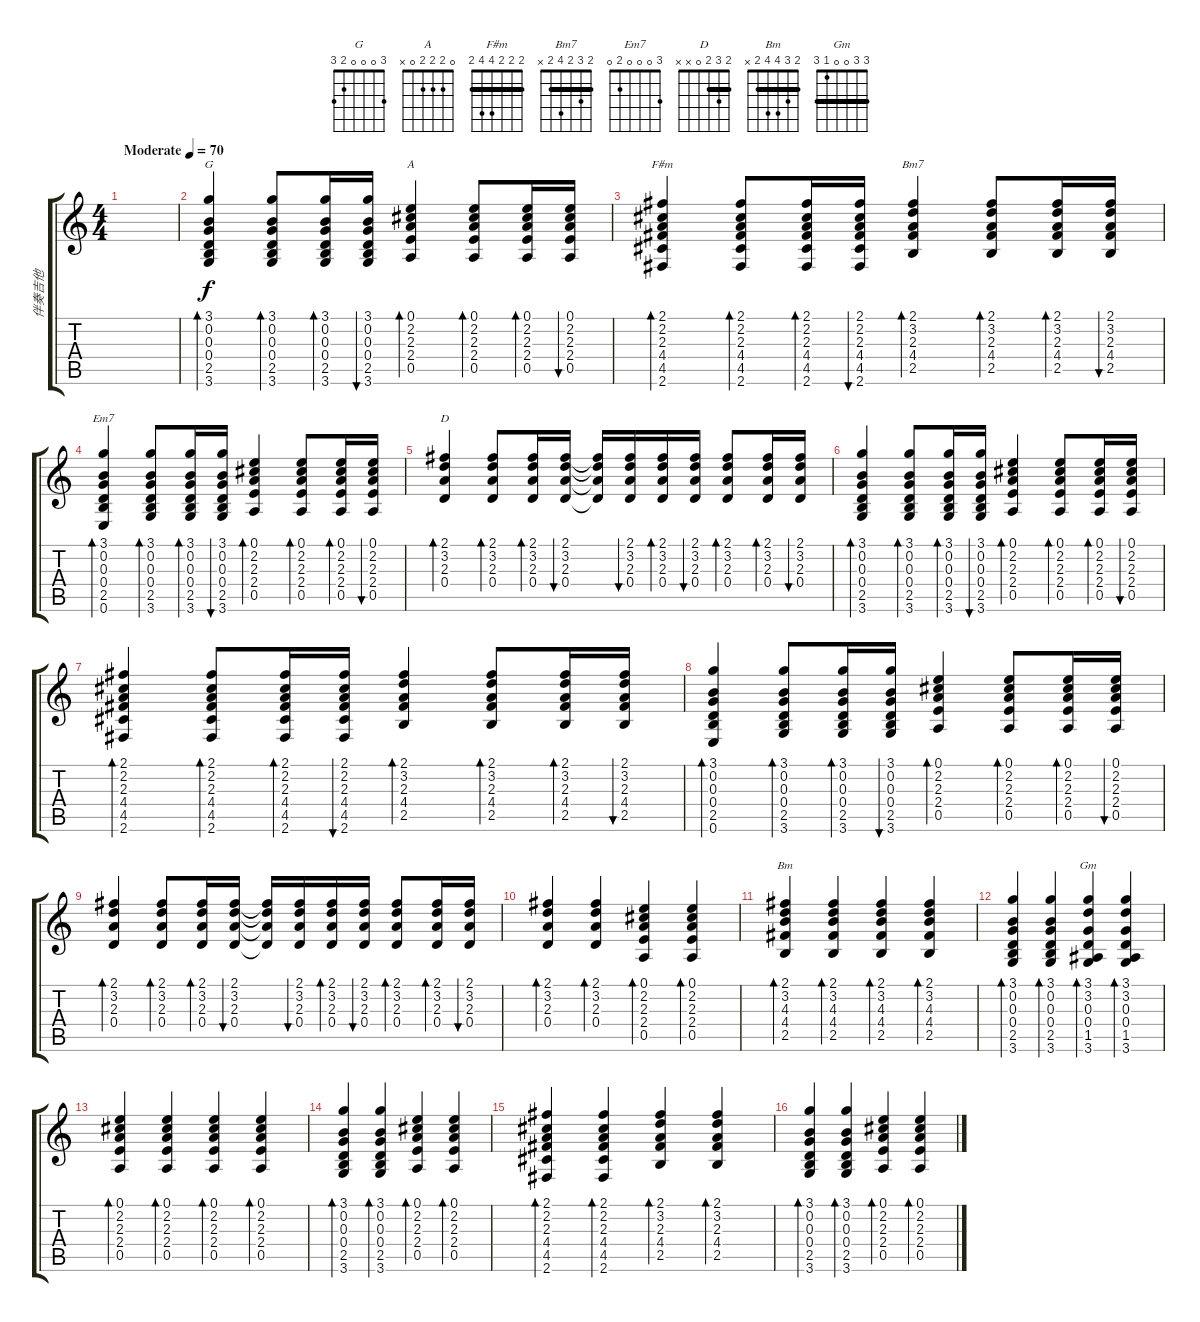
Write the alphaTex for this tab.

\track ("伴奏吉他" "伴奏吉他") {instrument acousticguitarsteel}
\staff {score tabs}
\tuning (E4 B3 G3 D3 A2 E2) {hide}
\chord ("G" 3 0 0 0 2 3)
\chord ("A" 0 2 2 2 0 x)
\chord ("F#m" 2 2 2 4 4 2) {barre 2}
\chord ("Bm7" 2 3 2 4 2 x) {barre 2}
\chord ("Em7" 3 0 0 0 2 0)
\chord ("D" 2 3 2 0 x x) {barre 2}
\chord ("Bm" 2 3 4 4 2 x) {barre 2}
\chord ("Gm" 3 3 0 0 1 3) {barre 3}
\ts (4 4)
\tempo (70 "Moderate")
\clef g2
\ks c
|
(3.1 0.2 0.3 0.4 2.5 3.6).4{bd 30 ch "G"} (3.1 0.2 0.3 0.4 2.5 3.6).8{bd 30} (3.1 0.2 0.3 0.4 2.5 3.6).16{bd 30} (3.1 0.2 0.3 0.4 2.5 3.6).16{bu 30} (0.1 2.2 2.3 2.4 0.5).4{bd 30 ch "A"} (0.1 2.2 2.3 2.4 0.5).8{bd 30} (0.1 2.2 2.3 2.4 0.5).16{bd 30} (0.1 2.2 2.3 2.4 0.5).16{bu 30} |
(2.1 2.2 2.3 4.4 4.5 2.6).4{bd 30 ch "F#m"} (2.1 2.2 2.3 4.4 4.5 2.6).8{bd 30} (2.1 2.2 2.3 4.4 4.5 2.6).16{bd 30} (2.1 2.2 2.3 4.4 4.5 2.6).16{bu 30} (2.1 3.2 2.3 4.4 2.5).4{bd 30 ch "Bm7"} (2.1 3.2 2.3 4.4 2.5).8{bd 30} (2.1 3.2 2.3 4.4 2.5).16{bd 30} (2.1 3.2 2.3 4.4 2.5).16{bu 30} |
(3.1 0.2 0.3 0.4 2.5 0.6).4{bd 30 ch "Em7" txt ""} (3.1 0.2 0.3 0.4 2.5 3.6).8{bd 30} (3.1 0.2 0.3 0.4 2.5 3.6).16{bd 30} (3.1 0.2 0.3 0.4 2.5 3.6).16{bu 30} (0.1 2.2 2.3 2.4 0.5).4{bd 30} (0.1 2.2 2.3 2.4 0.5).8{bd 30} (0.1 2.2 2.3 2.4 0.5).16{bd 30} (0.1 2.2 2.3 2.4 0.5).16{bu 30} |
(2.1 3.2 2.3 0.4).4{bd 30 ch "D"} (2.1 3.2 2.3 0.4).8{bd 30} (2.1 3.2 2.3 0.4).16{bd 30} (2.1 3.2 2.3 0.4).16{bu 30} (2.1{t} 3.2{t} 2.3{t} 0.4{t}).16 (2.1 3.2 2.3 0.4).16{bu 30} (2.1 3.2 2.3 0.4).16{bd 30} (2.1 3.2 2.3 0.4).16{bu 30} (2.1 3.2 2.3 0.4).8{bd 30} (2.1 3.2 2.3 0.4).16{bd 30} (2.1 3.2 2.3 0.4).16{bu 30} |
(3.1 0.2 0.3 0.4 2.5 3.6).4{bd 30} (3.1 0.2 0.3 0.4 2.5 3.6).8{bd 30} (3.1 0.2 0.3 0.4 2.5 3.6).16{bd 30} (3.1 0.2 0.3 0.4 2.5 3.6).16{bu 30} (0.1 2.2 2.3 2.4 0.5).4{bd 30} (0.1 2.2 2.3 2.4 0.5).8{bd 30} (0.1 2.2 2.3 2.4 0.5).16{bd 30} (0.1 2.2 2.3 2.4 0.5).16{bu 30} |
(2.1 2.2 2.3 4.4 4.5 2.6).4{bd 30} (2.1 2.2 2.3 4.4 4.5 2.6).8{bd 30} (2.1 2.2 2.3 4.4 4.5 2.6).16{bd 30} (2.1 2.2 2.3 4.4 4.5 2.6).16{bu 30} (2.1 3.2 2.3 4.4 2.5).4{bd 30} (2.1 3.2 2.3 4.4 2.5).8{bd 30} (2.1 3.2 2.3 4.4 2.5).16{bd 30} (2.1 3.2 2.3 4.4 2.5).16{bu 30} |
(3.1 0.2 0.3 0.4 2.5 0.6).4{bd 30} (3.1 0.2 0.3 0.4 2.5 3.6).8{bd 30} (3.1 0.2 0.3 0.4 2.5 3.6).16{bd 30} (3.1 0.2 0.3 0.4 2.5 3.6).16{bu 30} (0.1 2.2 2.3 2.4 0.5).4{bd 30} (0.1 2.2 2.3 2.4 0.5).8{bd 30} (0.1 2.2 2.3 2.4 0.5).16{bd 30} (0.1 2.2 2.3 2.4 0.5).16{bu 30} |
(2.1 3.2 2.3 0.4).4{bd 30} (2.1 3.2 2.3 0.4).8{bd 30} (2.1 3.2 2.3 0.4).16{bd 30} (2.1 3.2 2.3 0.4).16{bu 30} (2.1{t} 3.2{t} 2.3{t} 0.4{t}).16 (2.1 3.2 2.3 0.4).16{bu 30} (2.1 3.2 2.3 0.4).16{bd 30} (2.1 3.2 2.3 0.4).16{bu 30} (2.1 3.2 2.3 0.4).8{bd 30} (2.1 3.2 2.3 0.4).16{bd 30} (2.1 3.2 2.3 0.4).16{bu 30} |
(2.1 3.2 2.3 0.4).4{bd 30} (2.1 3.2 2.3 0.4).4{bd 30} (0.1 2.2 2.3 2.4 0.5).4{bd 30} (0.1 2.2 2.3 2.4 0.5).4{bd 30} |
(2.1 3.2 4.3 4.4 2.5).4{bd 30 ch "Bm"} (2.1 3.2 4.3 4.4 2.5).4{bd 30} (2.1 3.2 4.3 4.4 2.5).4{bd 30} (2.1 3.2 4.3 4.4 2.5).4{bd 30} |
(3.1 0.2 0.3 0.4 2.5 3.6).4{bd 30} (3.1 0.2 0.3 0.4 2.5 3.6).4{bd 30} (3.1 3.2 0.3 0.4 1.5 3.6).4{bd 30 ch "Gm"} (3.1 3.2 0.3 0.4 1.5 3.6).4{bd 30} |
(0.1 2.2 2.3 2.4 0.5).4{bd 30} (0.1 2.2 2.3 2.4 0.5).4{bd 30} (0.1 2.2 2.3 2.4 0.5).4{bd 30} (0.1 2.2 2.3 2.4 0.5).4{bd 30} |
(3.1 0.2 0.3 0.4 2.5 3.6).4{bd 30} (3.1 0.2 0.3 0.4 2.5 3.6).4{bd 30} (0.1 2.2 2.3 2.4 0.5).4{bd 30} (0.1 2.2 2.3 2.4 0.5).4{bd 30} |
(2.1 2.2 2.3 4.4 4.5 2.6).4{bd 30} (2.1 2.2 2.3 4.4 4.5 2.6).4{bd 30} (2.1 3.2 2.3 4.4 2.5).4{bd 30} (2.1 3.2 2.3 4.4 2.5).4{bd 30} |
(3.1 0.2 0.3 0.4 2.5 3.6).4{bd 30} (3.1 0.2 0.3 0.4 2.5 3.6).4{bd 30} (0.1 2.2 2.3 2.4 0.5).4{bd 30} (0.1 2.2 2.3 2.4 0.5).4{bd 30}
